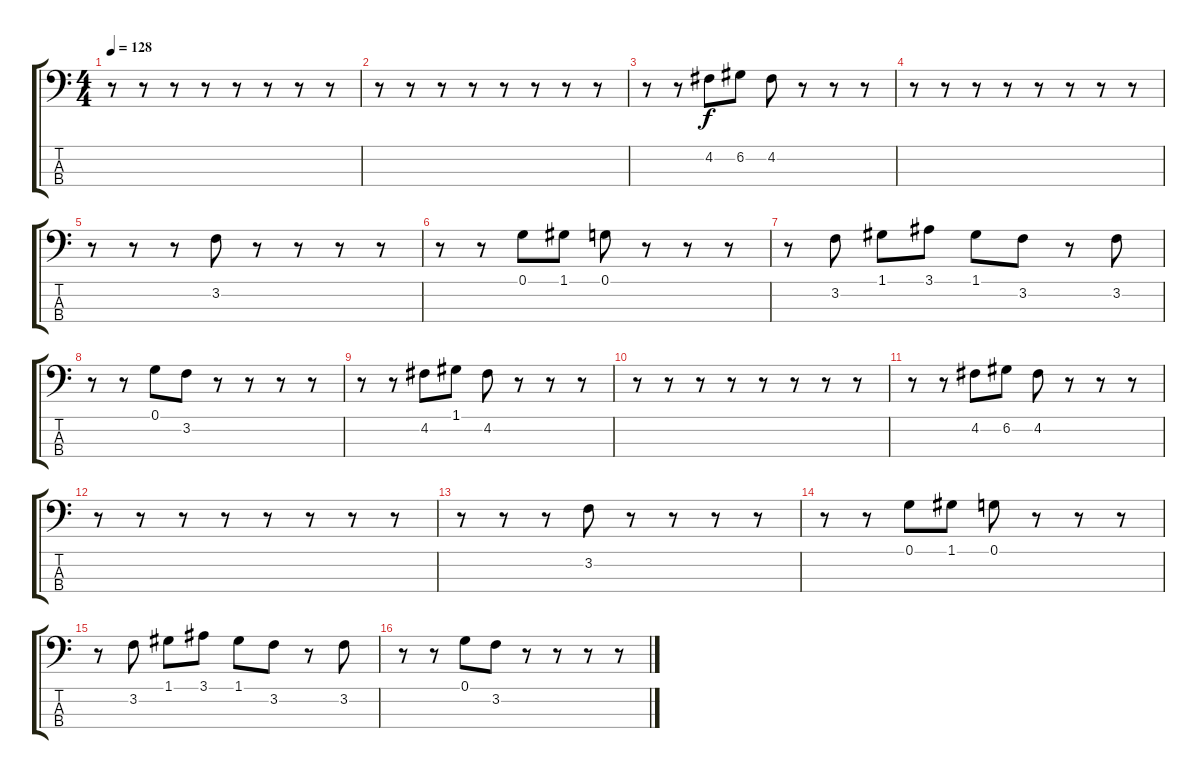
\track "" {instrument electricbassfinger}
\staff {score tabs}
\tuning (G2 D2 A1 E1) {hide}
\ts (4 4)
\tempo 128
\clef f4
\ks c
r.8{dy f} r.8 r.8 r.8 r.8 r.8 r.8 r.8 |
r.8 r.8 r.8 r.8 r.8 r.8 r.8 r.8 |
r.8 r.8 4.2.8 6.2.8 4.2.8 r.8 r.8 r.8 |
r.8 r.8 r.8 r.8 r.8 r.8 r.8 r.8 |
r.8 r.8 r.8 3.2.8 r.8 r.8 r.8 r.8 |
r.8 r.8 0.1.8 1.1.8 0.1.8 r.8 r.8 r.8 |
r.8 3.2.8 1.1.8 3.1.8 1.1.8 3.2.8 r.8 3.2.8 |
r.8 r.8 0.1.8 3.2.8 r.8 r.8 r.8 r.8 |
r.8 r.8 4.2.8 1.1.8 4.2.8 r.8 r.8 r.8 |
r.8 r.8 r.8 r.8 r.8 r.8 r.8 r.8 |
r.8 r.8 4.2.8 6.2.8 4.2.8 r.8 r.8 r.8 |
r.8 r.8 r.8 r.8 r.8 r.8 r.8 r.8 |
r.8 r.8 r.8 3.2.8 r.8 r.8 r.8 r.8 |
r.8 r.8 0.1.8 1.1.8 0.1.8 r.8 r.8 r.8 |
r.8 3.2.8 1.1.8 3.1.8 1.1.8 3.2.8 r.8 3.2.8 |
r.8 r.8 0.1.8 3.2.8 r.8 r.8 r.8 r.8
